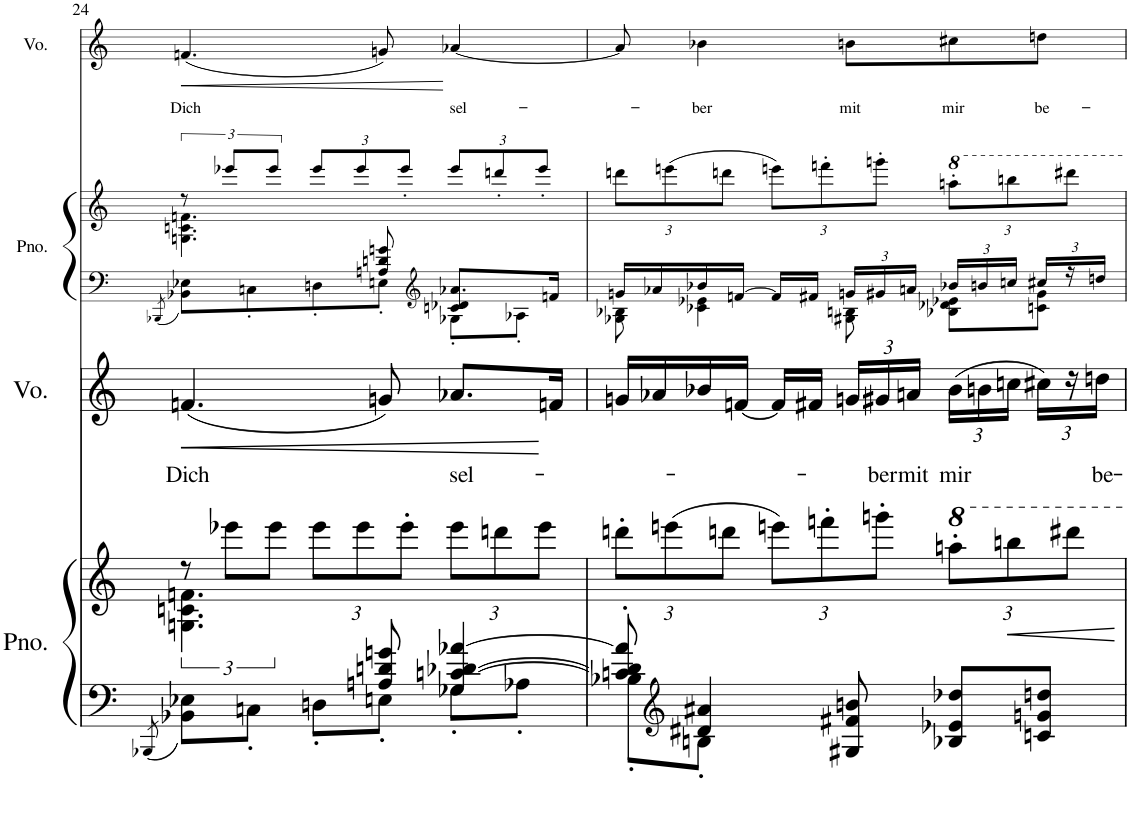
**kern	**kern	**kern	**text	**dynam	**kern	**kern	**kern	**text	**dynam
*part4	*part4	*part3	*part3	*part3	*part2	*part2	*part1	*part1	*part1
*staff6	*staff5	*staff4	*staff4	*staff4	*staff3	*staff2	*staff1	*staff1	*staff1
*I"Piano	*	*I"Voz	*	*	*I"Piano	*	*I"Voz	*	*
*I'Pno.	*	*I'Vo.	*	*	*I'Pno.	*	*I'Vo.	*	*
!!LO:PB:g=z
*clefF4	*clefG2	*clefG2	*	*	*clefF4	*clefG2	*clefG2	*	*
*k[]	*k[]	*k[]	*	*	*k[]	*k[]	*k[]	*	*
*M3/4	*M3/4	*M3/4	*	*	*M3/4	*M3/4	*M3/4	*	*
=24	=24	=24	=24	=24	=24	=24	=24	=24	=24
*^	*	*	*	*	*^	*	*	*	*
.	8qBBB-X/	.	.	.	.	.	8qBBB-X/	.	.	.	.
*	*	*^	*	*	*	*	*	*	*	*	*
!	!	!	!	!	!LO:LY:b	!LO:HP:b	!	!	!	!	!LO:LY:b	!LO:HP:b
*	*	*	*	*	*	*	*	*^	*^	*	*	*
8ryy	8BB-X\ 8E-X\L	12r	4.Gn\ 4.cn\ 4.fn\	(4.fn/	Dich	<	4.ryy	8BB-X\ 8E-X\L	2ryy	12r	4.Gn\ 4.cn\ 4.fn\	(4.fn/	Dich	<
.	.	12eee-X\L	.	.	.	.	.	.	.	12eee-X/L	.	.	.	.
4ryy	8Cn'\J	.	.	.	.	.	.	8Cn'\	.	.	.	.	.	.
.	.	12eee-\J	.	.	.	.	.	.	.	12eee-/J	.	.	.	.
*	*	*Xbrackettup	*	*	*	*	*	*	*	*Xbrackettup	*	*	*	*
.	8Dn'\L	12eee-\L	.	.	.	.	.	8Dn'\	.	12eee-/L	.	.	.	.
.	.	12eee-\	.	.	.	.	.	.	.	12eee-/	.	.	.	.
8An/ 8dn/ 8gn/	8En'\J	.	4.ryy	8gn/)	.	.	8An/ 8dn/ 8gn/	8En'\J	.	.	4.ryy	8gn/)	.	.
.	.	12eee-'\J	.	.	.	.	.	.	.	12eee-'/J	.	.	.	.
*	*	*	*	*	*	*	*clefG2	*	*	*	*	*	*	*
!	!	!	!	!	!LO:LY:b	!	!	!	!	!	!	!	!LO:LY:b	!
4G-X/ [4cn/ [4d-X/ [4a-X/	8G-'\L	12eee-\L	.	8.a-X/L	sel-	.	8.a-X/L	8G-X'\L	4cn/ 4d-X/	12eee-/L	.	[4a-X/	sel-	[
.	.	12dddn\	.	.	.	.	.	.	.	12dddn'/	.	.	.	.
.	8A-X'\J	.	.	.	.	.	.	8A-X'\J	.	.	.	.	.	.
.	.	12eee-\J	.	.	.	.	.	.	.	12eee-'/J	.	.	.	.
.	.	.	.	16fn/Jk	.	[	16fn/Jk	.	.	.	.	.	.	.
*	*	*	*	*	*	*	*	*v	*v	*	*	*	*	*
*	*	*v	*v	*	*	*	*	*	*v	*v	*	*	*
=25	=25	=25	=25	=25	=25	=25	=25	=25	=25	=25	=25
8cn/]' 8d-/]' 8a-/]'	8B-X'\L	12dddn'\L	16gn/LL	.	.	16gn/LL	8G-X\ 8B-X\	12dddn\L	8a-/]	.	.
.	.	.	16a-X/	.	.	16a-X/	.	.	.	.	.
.	.	(12eeen\	.	.	.	.	.	(12eeen\	.	.	.
*clefG2	*	*	*	*	*	*	*	*	*	*	*
!	!	!	!	!	!	!	!	!	!	!LO:LY:b	!
4d#X/ 4a#X/	8Bn'\J	.	16b-X/	.	.	16b-X/	4c-X\ 4e-X\	.	4b-X\	-ber	.
.	.	12dddn\J	.	.	.	.	.	12dddn\J	.	.	.
.	.	.	[16fn/JJ	.	.	[16fn/JJ	.	.	.	.	.
.	2ryy	12eeen\L)	16f/LL]	.	.	16f/LL]	.	12eeen\L)	.	.	.
.	.	.	16f#X/JJ	.	.	16f#X/JJ	.	.	.	.	.
.	.	12fffn'\	.	.	.	.	.	12fffn'\	.	.	.
*	*	*	*Xbrackettup	*	*	*Xbrackettup	*	*	*	*	*
!	!	!	!	!	!	!	!	!	!	!LO:LY:b	!
8G#X/ 8f#X/ 8bn/	.	.	24gn/LL	.	.	24gn/LL	8G#X\ 8Bn\	.	8bn\L	mit	.
!	!	!	!	!LO:LY:b	!	!	!	!	!	!	!
.	.	12gggn'\J	24g#X/	-ber	.	24g#X/	.	12gggn'\J	.	.	.
!	!	!	!	!LO:LY:b	!	!	!	!	!	!	!
.	.	.	24an/JJ	mit	.	24an/JJ	.	.	.	.	.
!	!	!	!	!LO:LY:b	!	!	!	!	!	!LO:LY:b	!
8B-X/ 8e-X/ 8dd-X/L	.	12aaan'\L	(24b-\LL	mir	.	24b-X/LL	8B-X\ 8d-X\ 8e-X\L	12aaan'\L	8cc#X\	mir	.
.	.	.	24bn\	.	.	24bn/	.	.	.	.	.
.	.	12bbbn\	24ccn\JJ	.	.	24ccn/JJ	.	12bbbn\	.	.	.
!	!	!	!	!	!	!	!	!	!	!LO:LY:b	!
8cn/ 8gn/ 8ddn/J	.	.	24cc#X\LL)	.	.	24cc#X/LL	8cn\ 8g#\J	.	8ddn\J	be-	.
.	.	12dddd#X\J	24r	.	.	24r	.	12dddd#X\J	.	.	.
!	!	!	!	!LO:LY:b	!	!	!	!	!	!	!
.	.	.	24ddn\JJ	be-	.	24ddn/JJ	.	.	.	.	.
*v	*v	*	*	*	*	*v	*v	*	*	*	*
=	=	=	=	=	=	=	=	=	=
*-	*-	*-	*-	*-	*-	*-	*-	*-	*-
